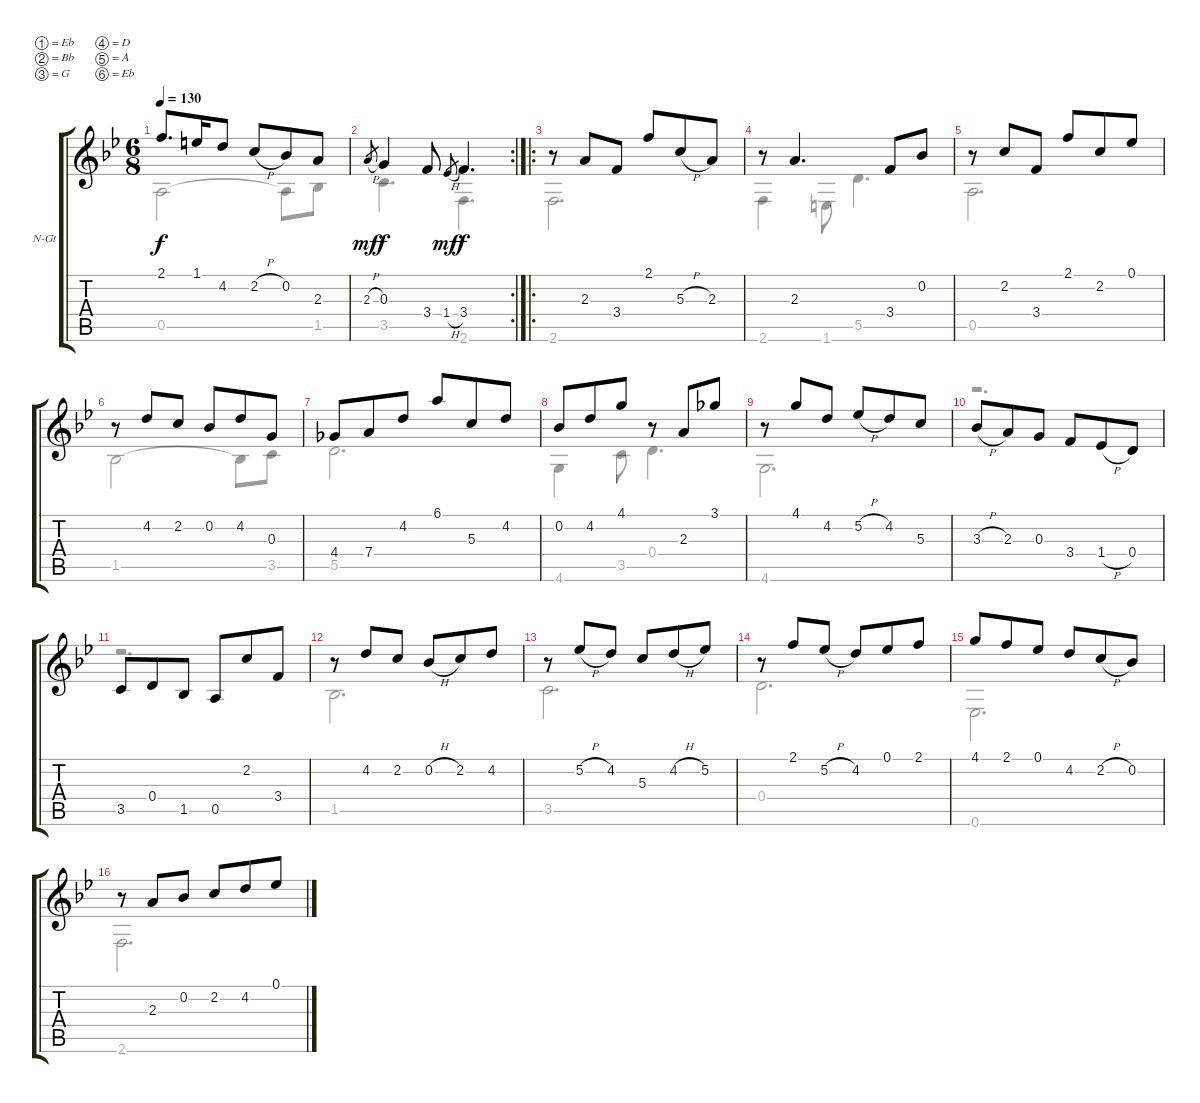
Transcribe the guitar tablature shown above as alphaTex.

\bracketExtendMode groupsimilarinstruments
\firstSystemTrackNameOrientation horizontal
\otherSystemsTrackNameOrientation horizontal
\track ("Gigue" "N-Gt") {instrument acousticguitarnylon}
\staff {score tabs}
\tuning (Eb4 Bb3 G3 D3 A2 Eb2)
\voice
\ts (6 8)
\tempo 130
\clef g2
\ks bb
2.1.8{d dy f} 1.1.16 4.2.8 2.2{h}.8 0.2.8 2.3.8 |
\rc 2
2.3{h}.8{gr dy mf} 0.3.4{dy f} 3.4.8 1.4{h}.8{gr dy mf} 3.4.4{d dy f} |
\ro
r.8 2.3.8 3.4.8 2.1.8 5.3{h}.8 2.3.8 |
r.8 2.3.4{d} 3.4.8 0.2.8 |
r.8 2.2.8 3.4.8 2.1.8 2.2.8 0.1.8 |
r.8 4.2.8 2.2.8 0.2.8 4.2.8 0.3.8 |
4.4.8 7.4.8 4.2.8 6.1.8 5.3.8 4.2.8 |
0.2.8 4.2.8 4.1.8 r.8 2.3.8 3.1.8 |
r.8 4.1.8 4.2.8 5.2{h}.8 4.2.8 5.3.8 |
3.3{h}.8 2.3.8 0.3.8 3.4.8 1.4{h}.8 0.4.8 |
3.5.8 0.4.8 1.5.8 0.5.8 2.2.8 3.4.8 |
r.8 4.2.8 2.2.8 0.2{h}.8 2.2.8 4.2.8 |
r.8 5.2{h}.8 4.2.8 5.3.8 4.2{h}.8 5.2.8 |
r.8 2.1.8 5.2{h}.8 4.2.8 0.1.8 2.1.8 |
4.1.8 2.1.8 0.1.8 4.2.8 2.2{h}.8 0.2.8 |
r.8 2.3.8 0.2.8 2.2.8 4.2.8 0.1.8
\voice
\clef g2
\ottava regular
\simile none
\ks bb
0.5.2{dy f} 0.5{t}.8 1.5.8 |
3.5.4{d} 2.6.4{d} |
2.6.2{d} |
2.6.4 1.6.8 5.5.4{d} |
0.5.2{d} |
1.5.2 1.5{t}.8 3.5.8 |
5.5.2{d} |
4.6.4 3.5.8 0.4.4{d} |
4.6.2{d} |
r.2{d} |
r.2{d} |
1.5.2{d} |
3.5.2{d} |
0.4.2{d} |
0.6.2{d} |
2.6.2{d}
